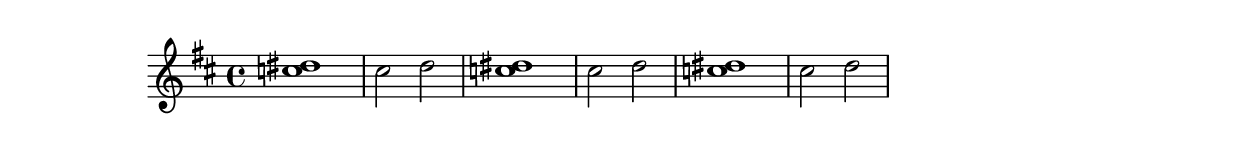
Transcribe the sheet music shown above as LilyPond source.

\version "1.7.6"

%% FIXME

\score { \notes \context Staff \transpose c c'' {
  \key d \major
%  \property Staff.autoReminders = #'cautionary
  \property Staff.Accidental \override #'font-relative-size = #0
  <<dis c>>1 cis2 d
%  \property Staff.Accidental \override #'cautionary-size = #-1
  <<dis c>>1 cis2 d
%  \property Staff.Accidental \override #'paren-cautionaries = ##f
  <<dis c>>1 cis2 d

}
}

%% new-chords-done %%
